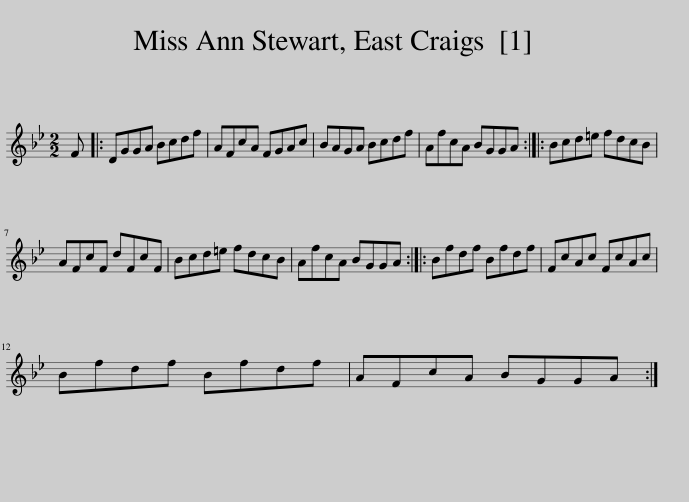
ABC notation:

X:1
L:1/8
M:2/2
I:linebreak $
K:Gmin
V:1 treble
V:1
 F |: DGGA Bcdf | AFcA FGAc | BAGA Bcdf | AfcA BGGA :: %5
 Bcd=e fdcB |$ AFcF dFcF | Bcd=e fdcB | AfcA BGGA :: Bfdf Bfdf | %10
 FcAc FcAc |$ Bfdf Bfdf | AFcA BGGA :| %13
